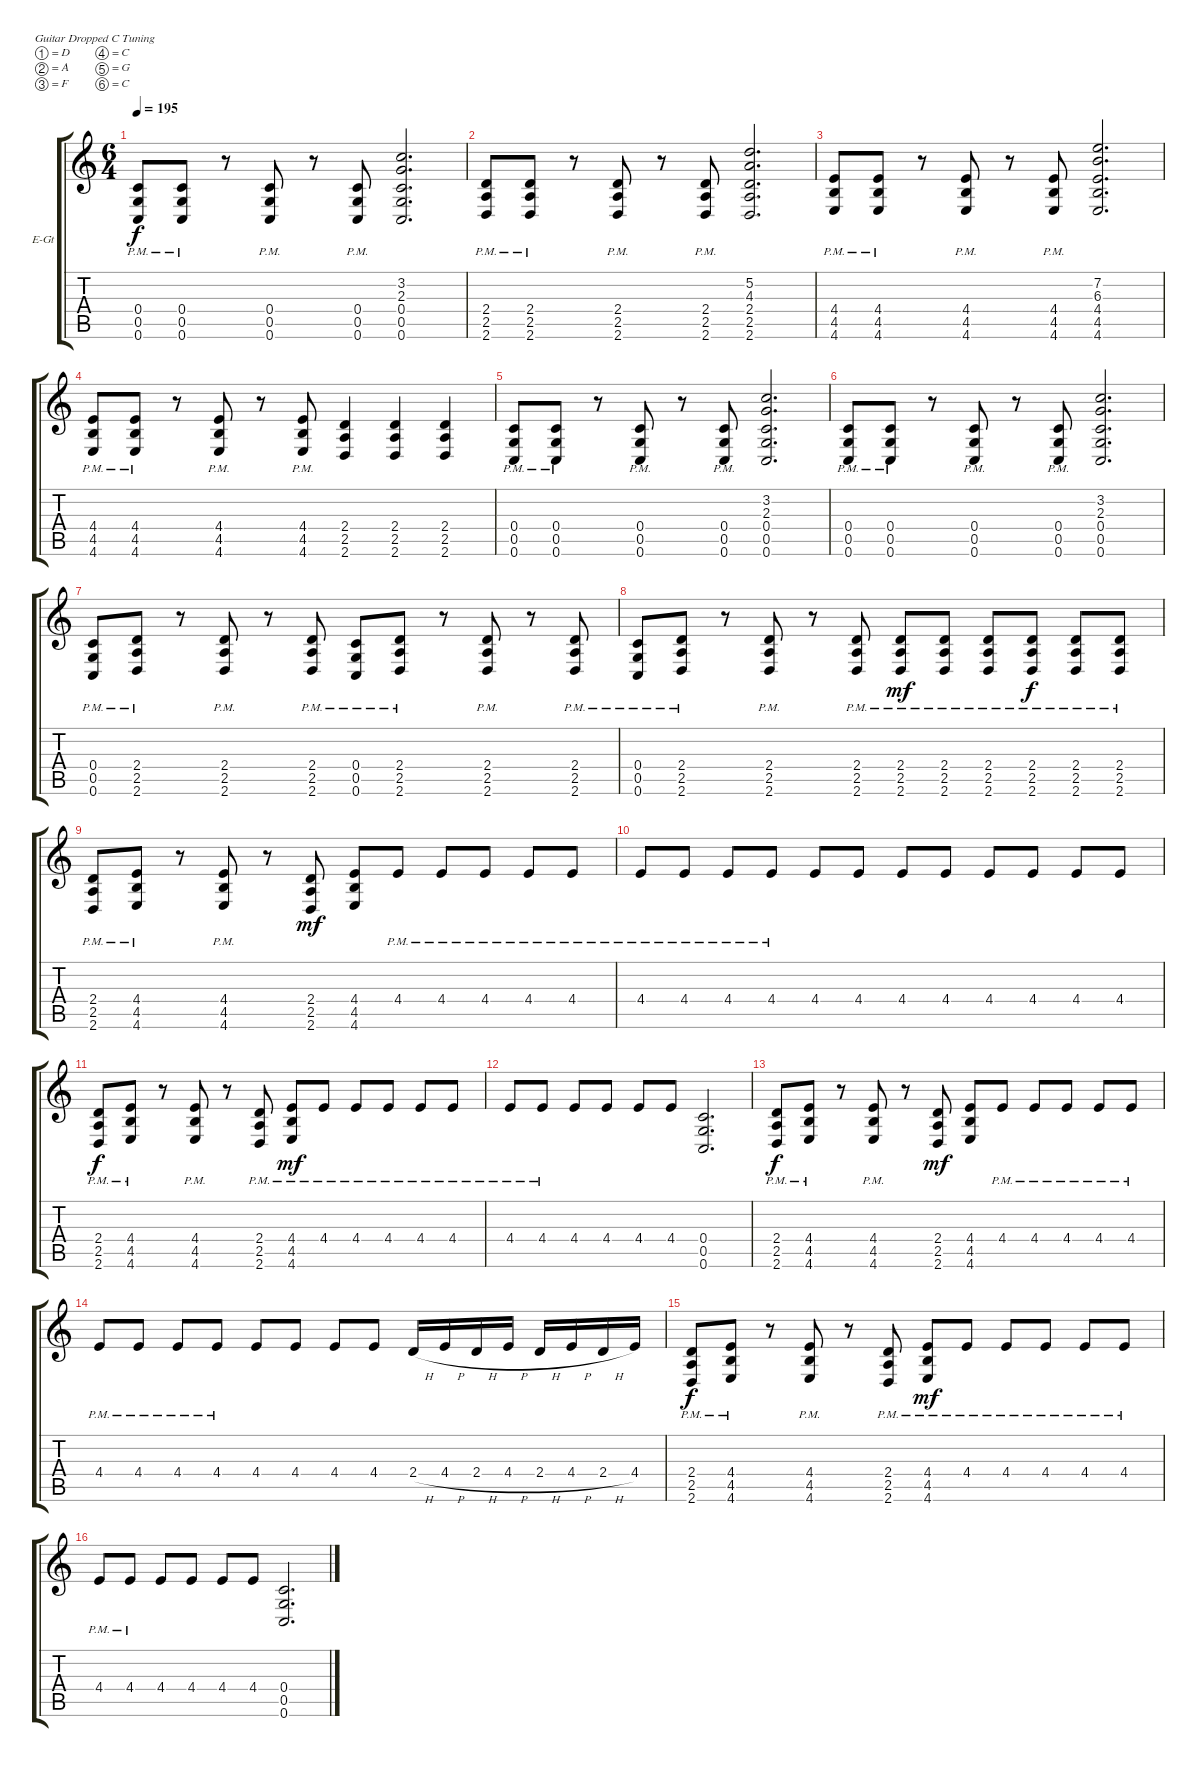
\bracketExtendMode groupsimilarinstruments
\firstSystemTrackNameOrientation horizontal
\otherSystemsTrackNameOrientation horizontal
\track ("Matthew Tuck" "E-Gt") {instrument distortionguitar}
\staff {score tabs}
\tuning (D4 A3 F3 C3 G2 C2)
\ts (6 4)
\tempo 195
\clef g2
\ks c
(0.4{pm} 0.5{pm} 0.6{pm}).8{dy f} (0.4{pm} 0.5{pm} 0.6{pm}).8 r.8 (0.4{pm} 0.5{pm} 0.6{pm}).8 r.8 (0.4{pm} 0.5{pm} 0.6{pm}).8 (3.2 2.3 0.4 0.5 0.6).2{d} |
(2.4{pm} 2.5{pm} 2.6{pm}).8 (2.4{pm} 2.5{pm} 2.6{pm}).8 r.8 (2.4{pm} 2.5{pm} 2.6{pm}).8 r.8 (2.4{pm} 2.5{pm} 2.6{pm}).8 (5.2 4.3 2.4 2.5 2.6).2{d} |
(4.4{pm} 4.5{pm} 4.6{pm}).8 (4.4{pm} 4.5{pm} 4.6{pm}).8 r.8 (4.4{pm} 4.5{pm} 4.6{pm}).8 r.8 (4.4{pm} 4.5{pm} 4.6{pm}).8 (7.2 6.3 4.4 4.5 4.6).2{d} |
(4.4{pm} 4.5{pm} 4.6{pm}).8 (4.4{pm} 4.5{pm} 4.6{pm}).8 r.8 (4.4{pm} 4.5{pm} 4.6{pm}).8 r.8 (4.4{pm} 4.5{pm} 4.6{pm}).8 (2.4 2.5 2.6).4 (2.4 2.5 2.6).4 (2.4 2.5 2.6).4 |
(0.4{pm} 0.5{pm} 0.6{pm}).8 (0.4{pm} 0.5{pm} 0.6{pm}).8 r.8 (0.4{pm} 0.5{pm} 0.6{pm}).8 r.8 (0.4{pm} 0.5{pm} 0.6{pm}).8 (3.2 2.3 0.4 0.5 0.6).2{d} |
(0.4{pm} 0.5{pm} 0.6{pm}).8 (0.4{pm} 0.5{pm} 0.6{pm}).8 r.8 (0.4{pm} 0.5{pm} 0.6{pm}).8 r.8 (0.4{pm} 0.5{pm} 0.6{pm}).8 (3.2 2.3 0.4 0.5 0.6).2{d} |
(0.4{pm} 0.5{pm} 0.6{pm}).8 (2.4{pm} 2.5{pm} 2.6{pm}).8 r.8 (2.4{pm} 2.5{pm} 2.6{pm}).8 r.8 (2.4{pm} 2.5{pm} 2.6{pm}).8 (0.4{pm} 0.5{pm} 0.6{pm}).8 (2.4{pm} 2.5{pm} 2.6{pm}).8 r.8 (2.4{pm} 2.5{pm} 2.6{pm}).8 r.8 (2.4{pm} 2.5{pm} 2.6{pm}).8 |
(0.4{pm} 0.5{pm} 0.6{pm}).8 (2.4{pm} 2.5{pm} 2.6{pm}).8 r.8 (2.4{pm} 2.5{pm} 2.6{pm}).8 r.8 (2.4{pm} 2.5{pm} 2.6{pm}).8 (2.4{pm} 2.5{pm} 2.6{pm}).8{dy mf} (2.4{pm} 2.5{pm} 2.6{pm}).8 (2.4{pm} 2.5{pm} 2.6{pm}).8 (2.4{pm} 2.5{pm} 2.6{pm}).8{dy f} (2.4{pm} 2.5{pm} 2.6{pm}).8 (2.4{pm} 2.5{pm} 2.6{pm}).8 |
(2.4{pm} 2.5{pm} 2.6{pm}).8 (4.4{pm} 4.5{pm} 4.6{pm}).8 r.8 (4.4{pm} 4.5{pm} 4.6{pm}).8 r.8 (2.4 2.5 2.6).8{dy mf} (4.4 4.5 4.6).8 4.4{pm}.8 4.4{pm}.8 4.4{pm}.8 4.4{pm}.8 4.4{pm}.8 |
4.4{pm}.8 4.4{pm}.8 4.4{pm}.8 4.4{pm}.8 4.4.8 4.4.8 4.4.8 4.4.8 4.4.8 4.4.8 4.4.8 4.4.8 |
(2.4{pm} 2.5{pm} 2.6{pm}).8{dy f} (4.4{pm} 4.5{pm} 4.6{pm}).8 r.8 (4.4{pm} 4.5{pm} 4.6{pm}).8 r.8 (2.4{pm} 2.5{pm} 2.6{pm}).8 (4.4{pm} 4.5 4.6).8{dy mf} 4.4{pm}.8 4.4{pm}.8 4.4{pm}.8 4.4{pm}.8 4.4{pm}.8 |
4.4{pm}.8 4.4{pm}.8 4.4.8 4.4.8 4.4.8 4.4.8 (0.4 0.5 0.6).2{d} |
(2.4{pm} 2.5{pm} 2.6{pm}).8{dy f} (4.4{pm} 4.5{pm} 4.6{pm}).8 r.8 (4.4{pm} 4.5{pm} 4.6{pm}).8 r.8 (2.4 2.5 2.6).8{dy mf} (4.4 4.5 4.6).8 4.4{pm}.8 4.4{pm}.8 4.4{pm}.8 4.4{pm}.8 4.4{pm}.8 |
4.4{pm}.8 4.4{pm}.8 4.4{pm}.8 4.4{pm}.8 4.4.8 4.4.8 4.4.8 4.4.8 2.4{h}.16 4.4{h}.16 2.4{h}.16 4.4{h}.16 2.4{h}.16 4.4{h}.16 2.4{h}.16 4.4.16 |
(2.4{pm} 2.5{pm} 2.6{pm}).8{dy f} (4.4{pm} 4.5{pm} 4.6{pm}).8 r.8 (4.4{pm} 4.5{pm} 4.6{pm}).8 r.8 (2.4{pm} 2.5{pm} 2.6{pm}).8 (4.4{pm} 4.5 4.6).8{dy mf} 4.4{pm}.8 4.4{pm}.8 4.4{pm}.8 4.4{pm}.8 4.4{pm}.8 |
4.4{pm}.8 4.4{pm}.8 4.4.8 4.4.8 4.4.8 4.4.8 (0.4 0.5 0.6).2{d}
